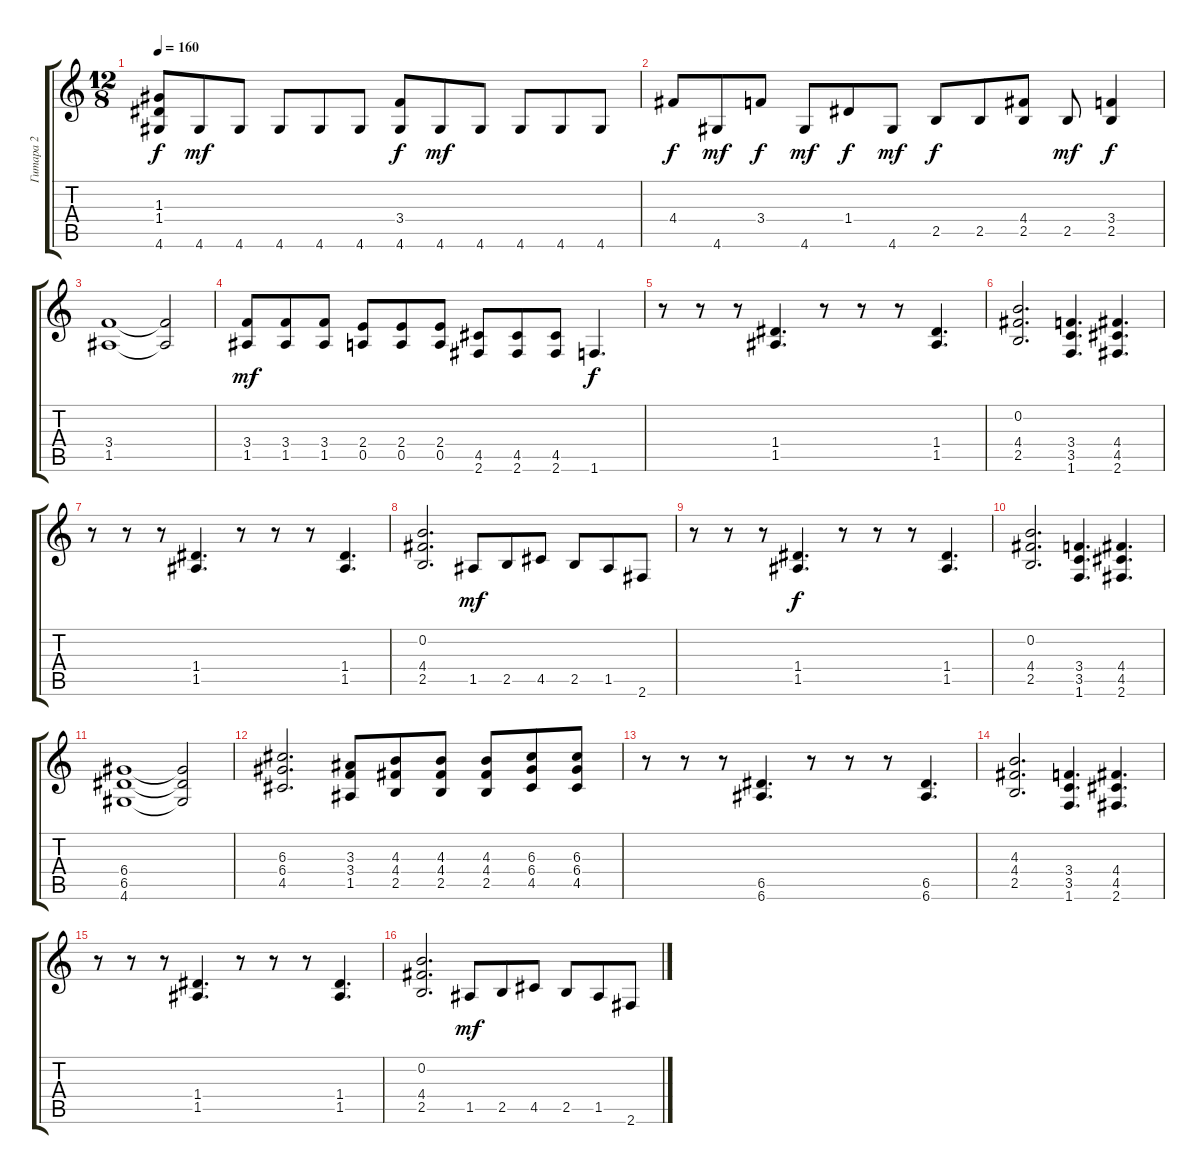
\track ("Гитара 2" "Гитара 2") {instrument distortionguitar}
\staff {score tabs}
\tuning (E4 B3 G3 D3 A2 E2) {hide}
\ts (12 8)
\tempo 160
\clef g2
\ks c
(1.3 1.4 4.6).8{dy f} 4.6.8{dy mf} 4.6.8 4.6.8 4.6.8 4.6.8 (3.4 4.6).8{dy f} 4.6.8{dy mf} 4.6.8 4.6.8 4.6.8 4.6.8 |
4.4.8{dy f} 4.6.8{dy mf} 3.4.8{dy f} 4.6.8{dy mf} 1.4.8{dy f} 4.6.8{dy mf} 2.5.8{dy f} 2.5.8 (4.4 2.5).8 2.5.8{dy mf} (3.4 2.5).4{dy f} |
(3.4 1.5).1 (3.4{t} 1.5{t}).2 |
(3.4 1.5).8{dy mf} (3.4 1.5).8 (3.4 1.5).8 (2.4 0.5).8 (2.4 0.5).8 (2.4 0.5).8 (4.5 2.6).8 (4.5 2.6).8 (4.5 2.6).8 1.6.4{d dy f} |
r.8 r.8 r.8 (1.4 1.5).4{d} r.8 r.8 r.8 (1.4 1.5).4{d} |
(0.2 4.4 2.5).2{d} (3.4 3.5 1.6).4{d} (4.4 4.5 2.6).4{d} |
r.8 r.8 r.8 (1.4 1.5).4{d} r.8 r.8 r.8 (1.4 1.5).4{d} |
(0.2 4.4 2.5).2{d} 1.5.8{dy mf} 2.5.8 4.5.8 2.5.8 1.5.8 2.6.8 |
r.8 r.8 r.8 (1.4 1.5).4{d dy f} r.8 r.8 r.8 (1.4 1.5).4{d} |
(0.2 4.4 2.5).2{d} (3.4 3.5 1.6).4{d} (4.4 4.5 2.6).4{d} |
(6.4 6.5 4.6).1 (6.4{t} 6.5{t} 4.6{t}).2 |
(6.3 6.4 4.5).2{d} (3.3 3.4 1.5).8 (4.3 4.4 2.5).8 (4.3 4.4 2.5).8 (4.3 4.4 2.5).8 (6.3 6.4 4.5).8 (6.3 6.4 4.5).8 |
r.8 r.8 r.8 (6.5 6.6).4{d} r.8 r.8 r.8 (6.5 6.6).4{d} |
(4.3 4.4 2.5).2{d} (3.4 3.5 1.6).4{d} (4.4 4.5 2.6).4{d} |
r.8 r.8 r.8 (1.4 1.5).4{d} r.8 r.8 r.8 (1.4 1.5).4{d} |
(0.2 4.4 2.5).2{d} 1.5.8{dy mf} 2.5.8 4.5.8 2.5.8 1.5.8 2.6.8
